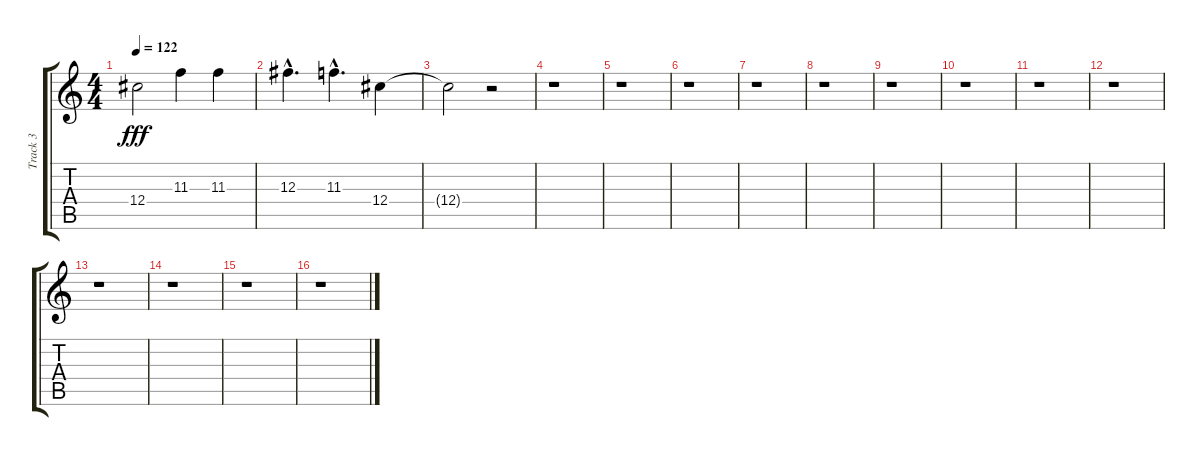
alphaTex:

\track ("Track 3" "Track 3") {instrument distortionguitar}
\staff {score tabs}
\tuning (Eb4 Bb3 Gb3 Db3 Ab2 Eb2) {hide}
\ts (4 4)
\tempo 122
\clef g2
\ks c
12.4{t}.2{dy fff} 11.3.4 11.3.4 |
12.3{hac}.4{d} 11.3{hac}.4{d} 12.4.4 |
12.4{t}.2 r.2 |
r.1 |
r.1 |
r.1 |
r.1 |
r.1 |
r.1 |
r.1 |
r.1 |
r.1 |
r.1 |
r.1 |
r.1 |
r.1
